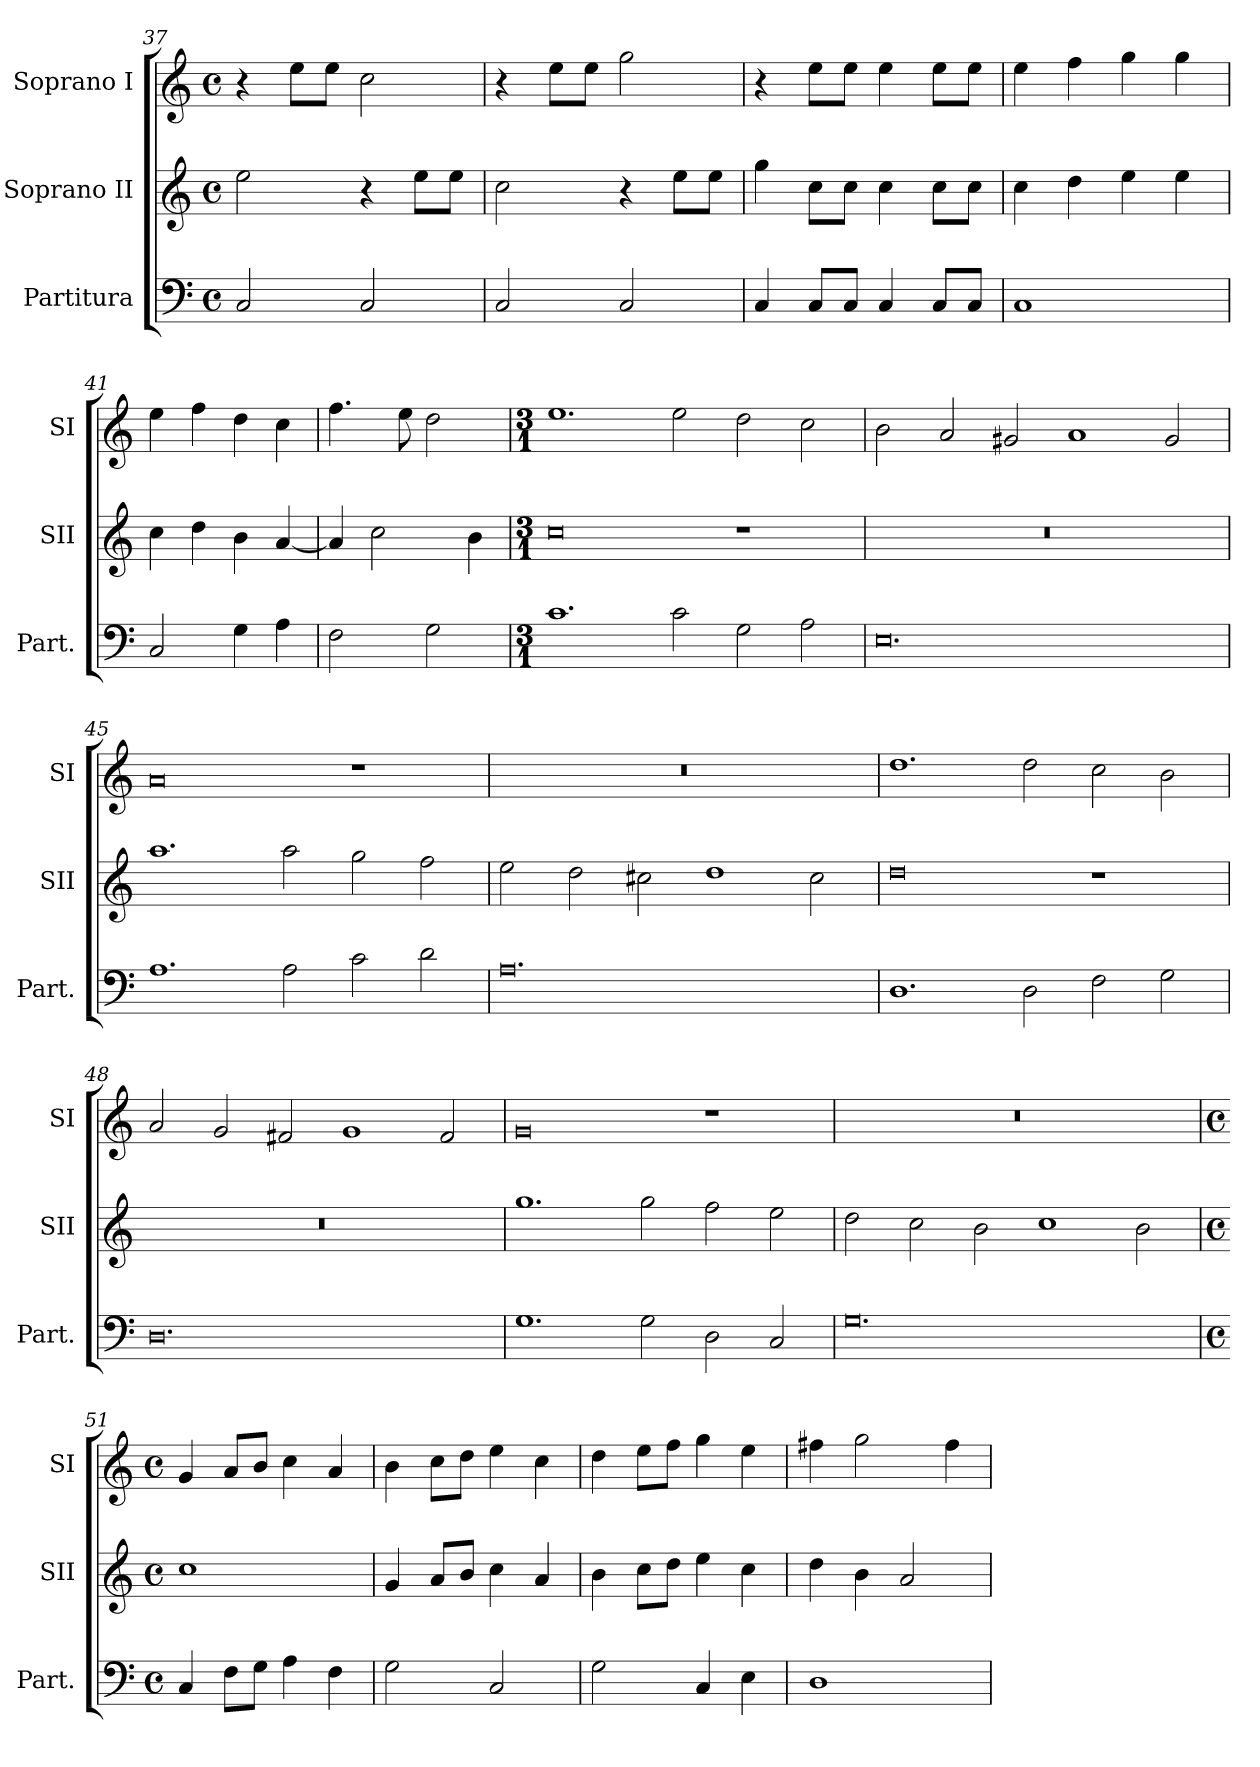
**kern	**kern	**kern
*part3	*part2	*part1
*staff3	*staff2	*staff1
*I"Partitura	*I"Soprano II	*I"Soprano I
*I'Part.	*I'SII	*I'SI
*clefF4	*clefG2	*clefG2
*k[]	*k[]	*k[]
*M4/4	*M4/4	*M4/4
*met(c)	*met(c)	*met(c)
=37	=37	=37
2C/	2ee\	4r
.	.	8ee\L
.	.	8ee\J
2C/	4r	2cc\
.	8ee\L	.
.	8ee\J	.
=38	=38	=38
2C/	2cc\	4r
.	.	8ee\L
.	.	8ee\J
2C/	4r	2gg\
.	8ee\L	.
.	8ee\J	.
=39	=39	=39
4C/	4gg\	4r
8C/L	8cc\L	8ee\L
8C/J	8cc\J	8ee\J
4C/	4cc\	4ee\
8C/L	8cc\L	8ee\L
8C/J	8cc\J	8ee\J
=40	=40	=40
1C	4cc\	4ee\
.	4dd\	4ff\
.	4ee\	4gg\
.	4ee\	4gg\
=41	=41	=41
2C/	4cc\	4ee\
.	4dd\	4ff\
4G\	4b\	4dd\
4A\	[4a/	4cc\
=42	=42	=42
2F\	4a/]	4.ff\
.	2cc\	.
.	.	8ee\
2G\	.	2dd\
.	4b\	.
=43	=43	=43
*M3/1	*M3/1	*M3/1
*	*	*MM480
1.c	0cc	1.ee
2c\	.	2ee\
2G\	1r	2dd\
2A\	.	2cc\
=44	=44	=44
0.E	0.r	2b\
.	.	2a/
.	.	2g#X/
.	.	1a
.	.	2g#/
=45	=45	=45
1.A	1.aa	0a
2A\	2aa\	.
2c\	2gg\	1r
2d\	2ff\	.
=46	=46	=46
0.A	2ee\	0.r
.	2dd\	.
.	2cc#X\	.
.	1dd	.
.	2cc#\	.
=47	=47	=47
1.D	0dd	1.dd
2D\	.	2dd\
2F\	1r	2cc\
2G\	.	2b\
=48	=48	=48
0.D	0.r	2a/
.	.	2g/
.	.	2f#X/
.	.	1g
.	.	2f#/
=49	=49	=49
1.G	1.gg	0g
2G\	2gg\	.
2D\	2ff\	1r
2C/	2ee\	.
=50	=50	=50
0.G	2dd\	0.r
.	2cc\	.
.	2b\	.
.	1cc	.
.	2b\	.
=51	=51	=51
*M4/4	*M4/4	*M4/4
*met(c)	*met(c)	*met(c)
*	*	*MM120
4C/	1cc	4g/
8F\L	.	8a/L
8G\J	.	8b/J
4A\	.	4cc\
4F\	.	4a/
=52	=52	=52
2G\	4g/	4b\
.	8a/L	8cc\L
.	8b/J	8dd\J
2C/	4cc\	4ee\
.	4a/	4cc\
=53	=53	=53
2G\	4b\	4dd\
.	8cc\L	8ee\L
.	8dd\J	8ff\J
4C/	4ee\	4gg\
4E>\	4cc\	4ee\
=54	=54	=54
1D	4dd\	4ff#X\
.	4b\	2gg\
.	2a/	.
.	.	4ff#\
=	=	=
*-	*-	*-
